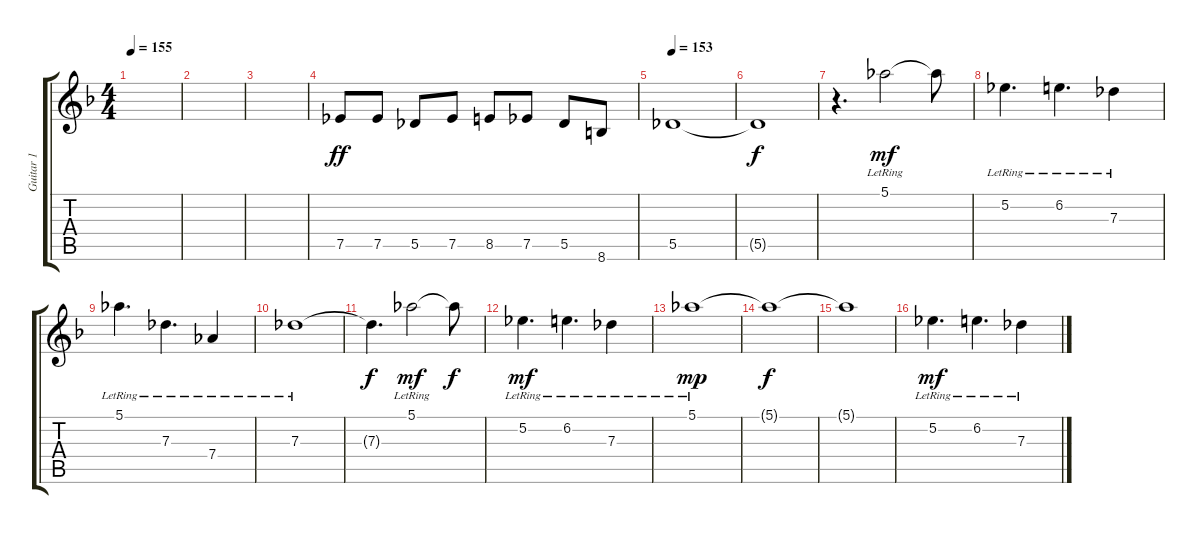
\track ("Guitar 1" "Guitar 1") {instrument distortionguitar}
\staff {score tabs}
\tuning (Eb4 Bb3 Gb3 Db3 Ab2 Eb2) {hide}
\ts (4 4)
\tempo 155
\clef g2
\ks dminor
|
|
|
7.5.8{dy ff} 7.5.8 5.5.8 7.5.8 8.5.8 7.5.8 5.5.8 8.6.8 |
\tempo 153
5.5.1{volume 6} |
5.5{t}.1{dy f} |
r.4{d volume 6 instrument electricguitarjazz} 5.1{lr}.2{dy mf} 5.1{t}.8 |
5.2{lr}.4{d} 6.2{lr}.4{d} 7.3{lr}.4 |
5.1{lr}.4{d} 7.3{lr}.4{d} 7.4{lr}.4 |
7.3{lr}.1 |
7.3{t}.4{d dy f} 5.1{lr}.2{dy mf} 5.1{t}.8{dy f} |
5.2{lr}.4{d dy mf} 6.2{lr}.4{d} 7.3{lr}.4 |
5.1{lr}.1{dy mp volume 3} |
5.1{t}.1{dy f} |
5.1{t}.1 |
5.2{lr}.4{d dy mf volume 5} 6.2{lr}.4{d} 7.3{lr}.4
